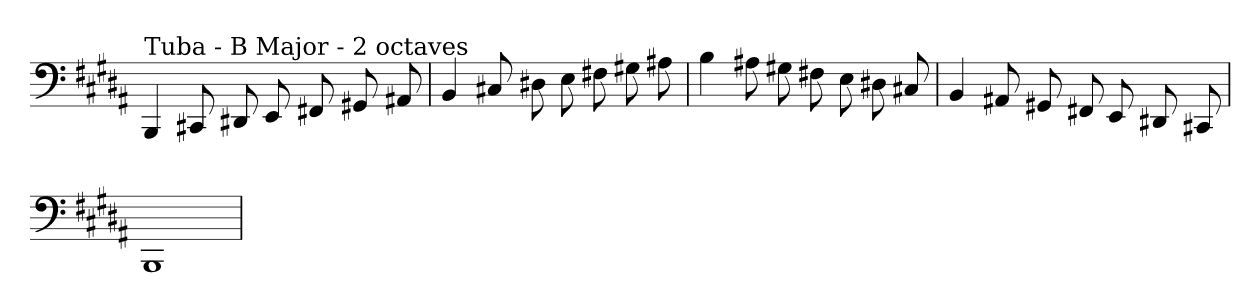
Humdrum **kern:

**kern
*part1
*staff1
*clefF4
*k[f#c#g#d#a#]
*B:
=
!LO:TX:a:t=Tuba - B Major - 2 octaves
4BBB
8CC#X
8DD#X
8EE
8FF#X
8GG#X
8AA#X
=
4BB
8C#X
8D#X
8E
8F#X
8G#X
8A#X
=
4B
8A#X
8G#X
8F#X
8E
8D#X
8C#X
=
4BB
8AA#X
8GG#X
8FF#X
8EE
8DD#X
8CC#X
=
1BBB
=
*-
